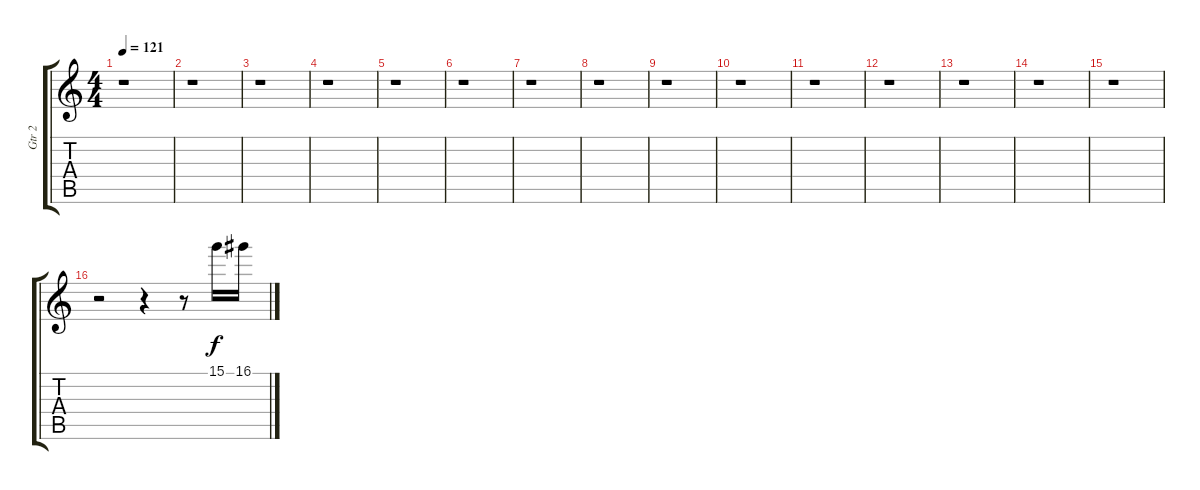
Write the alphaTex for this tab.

\track ("Gtr 2" "Gtr 2") {instrument distortionguitar}
\staff {score tabs}
\tuning (E4 B3 G3 D3 A2 E2) {hide}
\ts (4 4)
\tempo 121
\clef g2
\ks c
r.1{dy f} |
r.1 |
r.1 |
r.1 |
r.1 |
r.1 |
r.1 |
r.1 |
r.1 |
r.1 |
r.1 |
r.1 |
r.1 |
r.1 |
r.1 |
r.2 r.4 r.8 15.1.16 16.1.16
